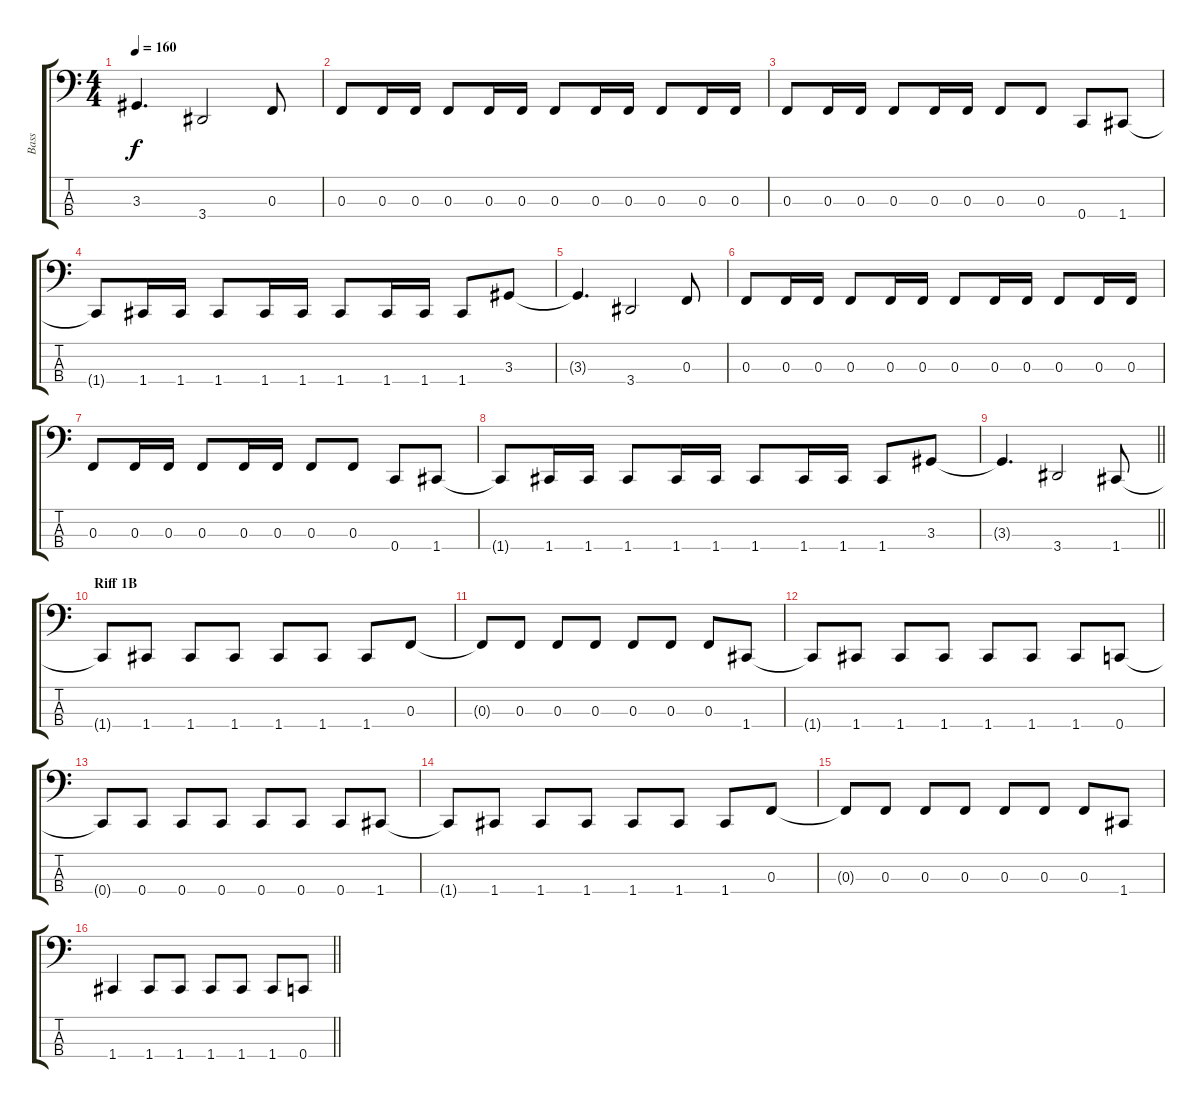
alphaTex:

\track ("Bass" "Bass") {instrument electricbassfinger}
\staff {score tabs}
\tuning (Eb2 Bb1 F1 C1) {hide}
\ts (4 4)
\tempo 160
\clef f4
\ks c
3.3{t}.4{d dy f} 3.4.2 0.3.8 |
0.3.8 0.3.16 0.3.16 0.3.8 0.3.16 0.3.16 0.3.8 0.3.16 0.3.16 0.3.8 0.3.16 0.3.16 |
0.3.8 0.3.16 0.3.16 0.3.8 0.3.16 0.3.16 0.3.8 0.3.8 0.4.8 1.4.8 |
1.4{t}.8 1.4.16 1.4.16 1.4.8 1.4.16 1.4.16 1.4.8 1.4.16 1.4.16 1.4.8 3.3.8 |
3.3{t}.4{d} 3.4.2 0.3.8 |
0.3.8 0.3.16 0.3.16 0.3.8 0.3.16 0.3.16 0.3.8 0.3.16 0.3.16 0.3.8 0.3.16 0.3.16 |
0.3.8 0.3.16 0.3.16 0.3.8 0.3.16 0.3.16 0.3.8 0.3.8 0.4.8 1.4.8 |
1.4{t}.8 1.4.16 1.4.16 1.4.8 1.4.16 1.4.16 1.4.8 1.4.16 1.4.16 1.4.8 3.3.8 |
\barLineRight lightlight
3.3{t}.4{d} 3.4.2 1.4.8 |
\section ("" "Riff 1B")
1.4{t}.8 1.4.8 1.4.8 1.4.8 1.4.8 1.4.8 1.4.8 0.3.8 |
0.3{t}.8 0.3.8 0.3.8 0.3.8 0.3.8 0.3.8 0.3.8 1.4.8 |
1.4{t}.8 1.4.8 1.4.8 1.4.8 1.4.8 1.4.8 1.4.8 0.4.8 |
0.4{t}.8 0.4.8 0.4.8 0.4.8 0.4.8 0.4.8 0.4.8 1.4.8 |
1.4{t}.8 1.4.8 1.4.8 1.4.8 1.4.8 1.4.8 1.4.8 0.3.8 |
0.3{t}.8 0.3.8 0.3.8 0.3.8 0.3.8 0.3.8 0.3.8 1.4.8 |
\barLineRight lightlight
1.4.4 1.4.8 1.4.8 1.4.8 1.4.8 1.4.8 0.4.8
